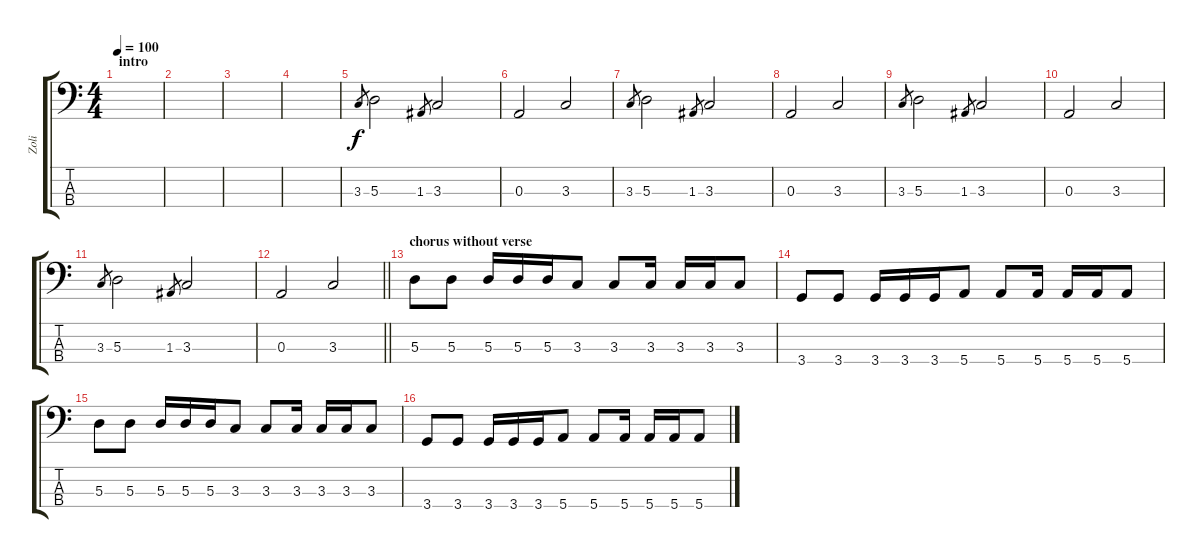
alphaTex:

\track ("Zoli" "Zoli") {instrument slapbass1}
\staff {score tabs}
\tuning (G2 D2 A1 E1) {hide}
\ts (4 4)
\section ("" "intro")
\tempo 100
\clef f4
\ks c
|
|
|
|
3.3.8{gr} 5.3.2 1.3.8{gr} 3.3.2 |
0.3.2 3.3.2 |
3.3.8{gr} 5.3.2 1.3.8{gr} 3.3.2 |
0.3.2 3.3.2 |
3.3.8{gr} 5.3.2 1.3.8{gr} 3.3.2 |
0.3.2 3.3.2 |
3.3.8{gr} 5.3.2 1.3.8{gr} 3.3.2 |
\barLineRight lightlight
0.3.2 3.3.2 |
\section ("" "chorus without verse")
5.3.8 5.3.8 5.3.16 5.3.16 5.3.16 3.3.8 3.3.8 3.3.16 3.3.16 3.3.16 3.3.8 |
3.4.8 3.4.8 3.4.16 3.4.16 3.4.16 5.4.8 5.4.8 5.4.16 5.4.16 5.4.16 5.4.8 |
5.3.8 5.3.8 5.3.16 5.3.16 5.3.16 3.3.8 3.3.8 3.3.16 3.3.16 3.3.16 3.3.8 |
3.4.8 3.4.8 3.4.16 3.4.16 3.4.16 5.4.8 5.4.8 5.4.16 5.4.16 5.4.16 5.4.8
